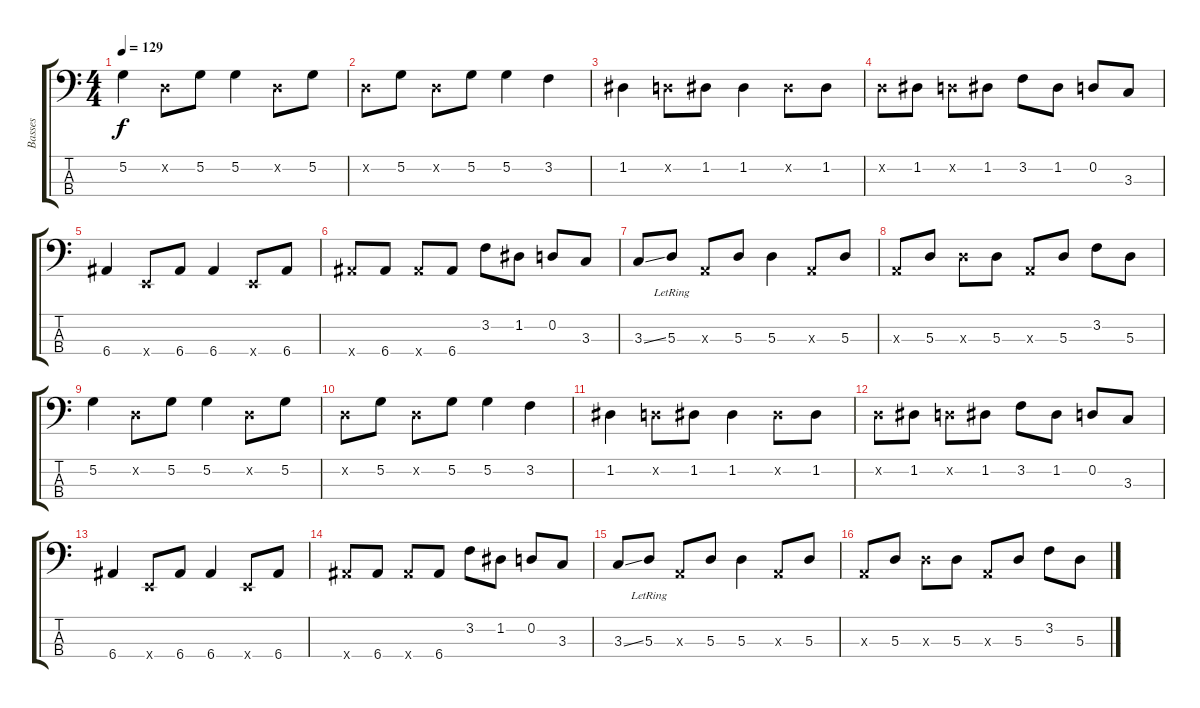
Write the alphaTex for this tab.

\track ("Basses" "Basses") {instrument electricbasspick}
\staff {score tabs}
\tuning (G2 D2 A1 E1) {hide}
\ts (4 4)
\tempo 129
\clef f4
\ks c
5.2.4{dy f} 0.2{x}.8 5.2.8 5.2.4 0.2{x}.8 5.2.8 |
0.2{x}.8 5.2.8 0.2{x}.8 5.2.8 5.2.4 3.2.4 |
1.2.4 0.2{x}.8 1.2.8 1.2.4 1.2{x}.8 1.2.8 |
0.2{x}.8 1.2.8 0.2{x}.8 1.2.8 3.2.8 1.2.8 0.2.8 3.3.8 |
6.4.4 0.4{x}.8 6.4.8 6.4.4 0.4{x}.8 6.4.8 |
6.4{x}.8 6.4.8 6.4{x}.8 6.4.8 3.2.8 1.2.8 0.2.8 3.3.8 |
3.3{ss}.8 5.3{lr}.8 0.3{x}.8 5.3.8 5.3.4 0.3{x}.8 5.3.8 |
0.3{x}.8 5.3.8 5.3{x}.8 5.3.8 0.3{x}.8 5.3.8 3.2.8 5.3.8 |
5.2.4 0.2{x}.8 5.2.8 5.2.4 0.2{x}.8 5.2.8 |
0.2{x}.8 5.2.8 0.2{x}.8 5.2.8 5.2.4 3.2.4 |
1.2.4 0.2{x}.8 1.2.8 1.2.4 1.2{x}.8 1.2.8 |
0.2{x}.8 1.2.8 0.2{x}.8 1.2.8 3.2.8 1.2.8 0.2.8 3.3.8 |
6.4.4 0.4{x}.8 6.4.8 6.4.4 0.4{x}.8 6.4.8 |
6.4{x}.8 6.4.8 6.4{x}.8 6.4.8 3.2.8 1.2.8 0.2.8 3.3.8 |
3.3{ss}.8 5.3{lr}.8 0.3{x}.8 5.3.8 5.3.4 0.3{x}.8 5.3.8 |
0.3{x}.8 5.3.8 5.3{x}.8 5.3.8 0.3{x}.8 5.3.8 3.2.8 5.3.8
